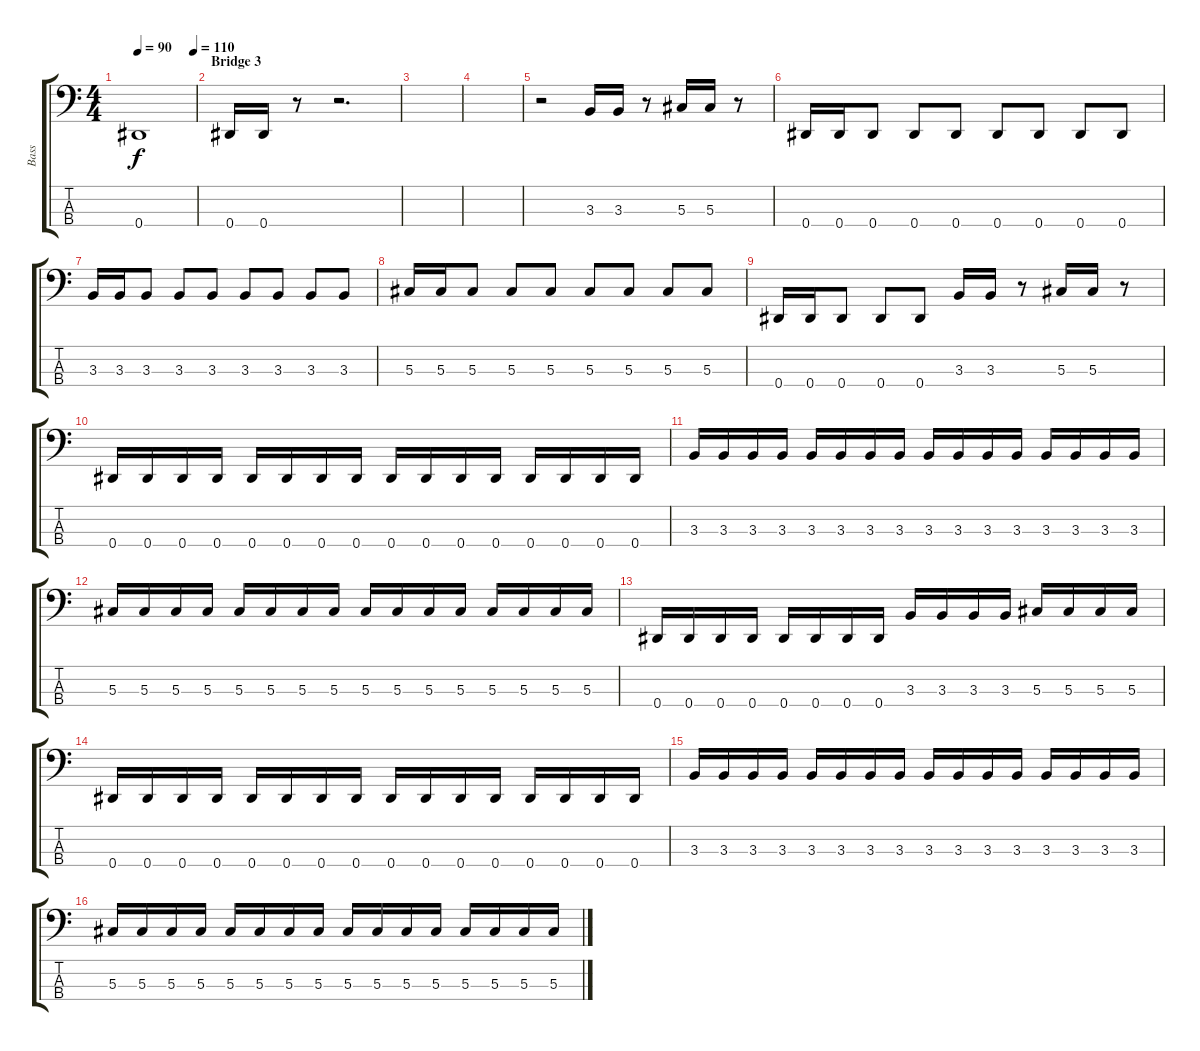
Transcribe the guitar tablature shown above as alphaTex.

\track ("Bass" "Bass") {instrument electricbassfinger}
\staff {score tabs}
\tuning (Gb2 Db2 Ab1 Eb1) {hide}
\ts (4 4)
\tempo 90
\tempo (110 0.96875)
\clef f4
\ks c
0.4.1{dy f} |
\section ("" "Bridge 3")
0.4.16 0.4.16 r.8 r.2{d} |
|
|
r.2 3.3.16 3.3.16 r.8 5.3.16 5.3.16 r.8 |
0.4.16 0.4.16 0.4.8 0.4.8 0.4.8 0.4.8 0.4.8 0.4.8 0.4.8 |
3.3.16 3.3.16 3.3.8 3.3.8 3.3.8 3.3.8 3.3.8 3.3.8 3.3.8 |
5.3.16 5.3.16 5.3.8 5.3.8 5.3.8 5.3.8 5.3.8 5.3.8 5.3.8 |
0.4.16 0.4.16 0.4.8 0.4.8 0.4.8 3.3.16 3.3.16 r.8 5.3.16 5.3.16 r.8 |
0.4.16 0.4.16 0.4.16 0.4.16 0.4.16 0.4.16 0.4.16 0.4.16 0.4.16 0.4.16 0.4.16 0.4.16 0.4.16 0.4.16 0.4.16 0.4.16 |
3.3.16 3.3.16 3.3.16 3.3.16 3.3.16 3.3.16 3.3.16 3.3.16 3.3.16 3.3.16 3.3.16 3.3.16 3.3.16 3.3.16 3.3.16 3.3.16 |
5.3.16 5.3.16 5.3.16 5.3.16 5.3.16 5.3.16 5.3.16 5.3.16 5.3.16 5.3.16 5.3.16 5.3.16 5.3.16 5.3.16 5.3.16 5.3.16 |
0.4.16 0.4.16 0.4.16 0.4.16 0.4.16 0.4.16 0.4.16 0.4.16 3.3.16 3.3.16 3.3.16 3.3.16 5.3.16 5.3.16 5.3.16 5.3.16 |
0.4.16 0.4.16 0.4.16 0.4.16 0.4.16 0.4.16 0.4.16 0.4.16 0.4.16 0.4.16 0.4.16 0.4.16 0.4.16 0.4.16 0.4.16 0.4.16 |
3.3.16 3.3.16 3.3.16 3.3.16 3.3.16 3.3.16 3.3.16 3.3.16 3.3.16 3.3.16 3.3.16 3.3.16 3.3.16 3.3.16 3.3.16 3.3.16 |
5.3.16 5.3.16 5.3.16 5.3.16 5.3.16 5.3.16 5.3.16 5.3.16 5.3.16 5.3.16 5.3.16 5.3.16 5.3.16 5.3.16 5.3.16 5.3.16
